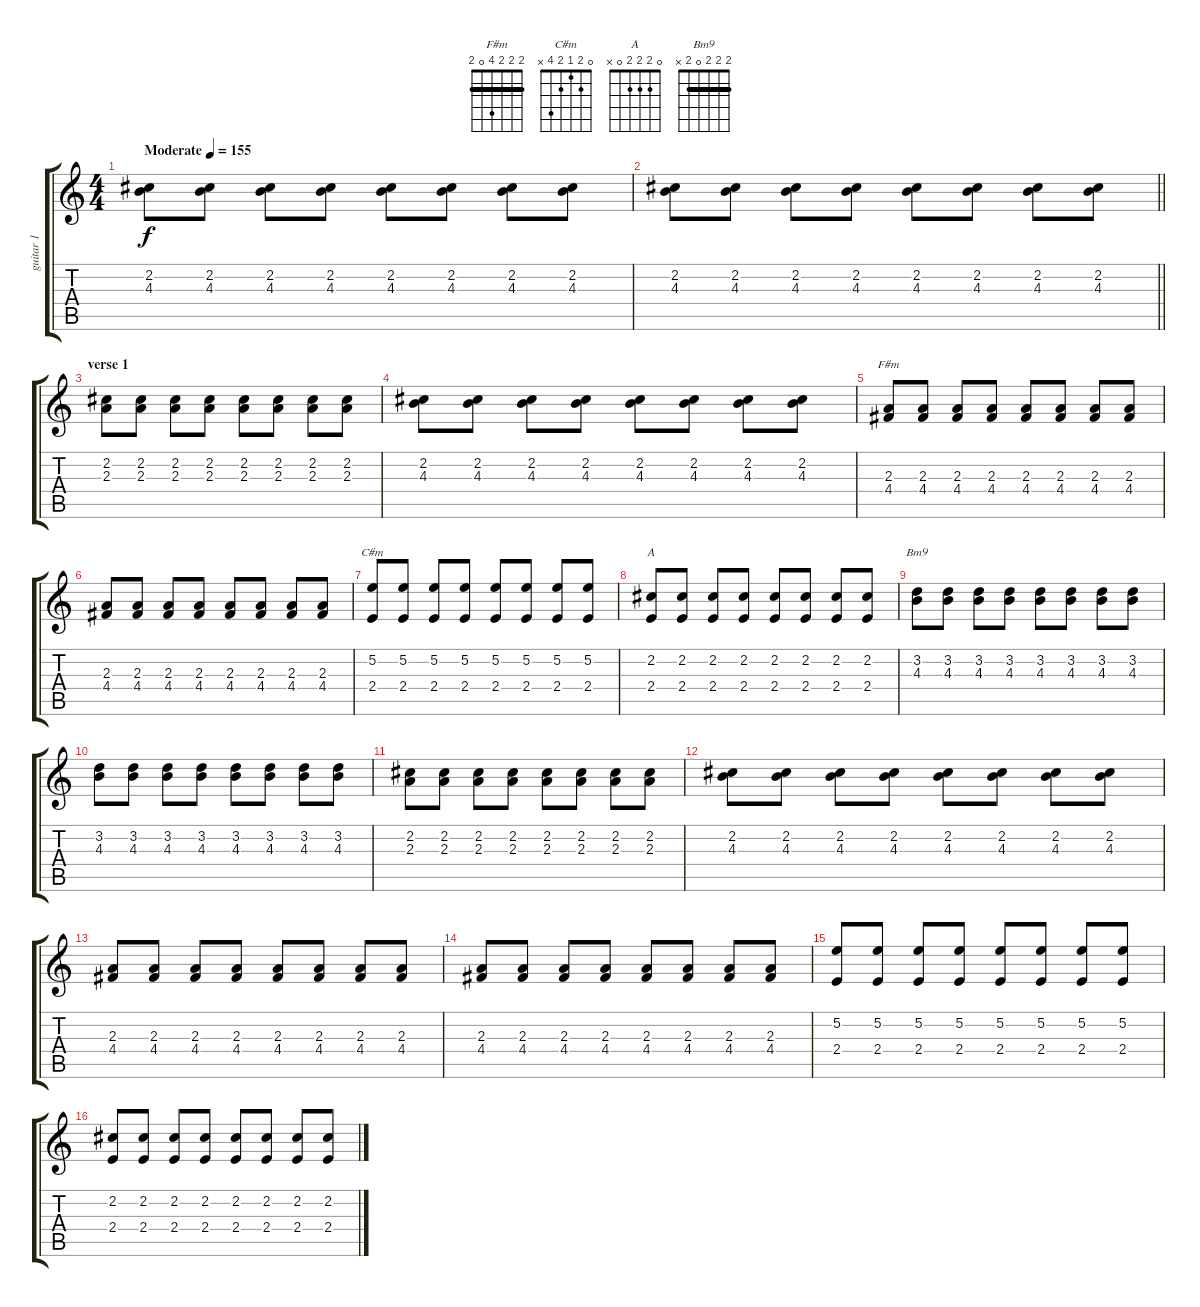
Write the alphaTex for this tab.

\track ("guitar 1" "guitar 1") {instrument electricguitarclean}
\staff {score tabs}
\tuning (E4 B3 G3 D3 A2 E2) {hide}
\chord ("F#m" 2 2 2 4 0 2) {barre 2}
\chord ("C#m" 0 2 1 2 4 x)
\chord ("A" 0 2 2 2 0 x)
\chord ("Bm9" 2 2 2 0 2 x) {barre 2}
\ts (4 4)
\tempo (155 "Moderate")
\clef g2
\ks c
(2.2 4.3).8{dy f instrument electricguitarclean} (2.2 4.3).8 (2.2 4.3).8 (2.2 4.3).8 (2.2 4.3).8 (2.2 4.3).8 (2.2 4.3).8 (2.2 4.3).8 |
\barLineRight lightlight
(2.2 4.3).8 (2.2 4.3).8 (2.2 4.3).8 (2.2 4.3).8 (2.2 4.3).8 (2.2 4.3).8 (2.2 4.3).8 (2.2 4.3).8 |
\section ("" "verse 1")
(2.2 2.3).8 (2.2 2.3).8 (2.2 2.3).8 (2.2 2.3).8 (2.2 2.3).8 (2.2 2.3).8 (2.2 2.3).8 (2.2 2.3).8 |
(2.2 4.3).8 (2.2 4.3).8 (2.2 4.3).8 (2.2 4.3).8 (2.2 4.3).8 (2.2 4.3).8 (2.2 4.3).8 (2.2 4.3).8 |
(2.3 4.4).8{ch "F#m"} (2.3 4.4).8 (2.3 4.4).8 (2.3 4.4).8 (2.3 4.4).8 (2.3 4.4).8 (2.3 4.4).8 (2.3 4.4).8 |
(2.3 4.4).8 (2.3 4.4).8 (2.3 4.4).8 (2.3 4.4).8 (2.3 4.4).8 (2.3 4.4).8 (2.3 4.4).8 (2.3 4.4).8 |
(5.2 2.4).8{ch "C#m"} (5.2 2.4).8 (5.2 2.4).8 (5.2 2.4).8 (5.2 2.4).8 (5.2 2.4).8 (5.2 2.4).8 (5.2 2.4).8 |
(2.2 2.4).8{ch "A"} (2.2 2.4).8 (2.2 2.4).8 (2.2 2.4).8 (2.2 2.4).8 (2.2 2.4).8 (2.2 2.4).8 (2.2 2.4).8 |
(3.2 4.3).8{ch "Bm9"} (3.2 4.3).8 (3.2 4.3).8 (3.2 4.3).8 (3.2 4.3).8 (3.2 4.3).8 (3.2 4.3).8 (3.2 4.3).8 |
(3.2 4.3).8 (3.2 4.3).8 (3.2 4.3).8 (3.2 4.3).8 (3.2 4.3).8 (3.2 4.3).8 (3.2 4.3).8 (3.2 4.3).8 |
(2.2 2.3).8 (2.2 2.3).8 (2.2 2.3).8 (2.2 2.3).8 (2.2 2.3).8 (2.2 2.3).8 (2.2 2.3).8 (2.2 2.3).8 |
(2.2 4.3).8 (2.2 4.3).8 (2.2 4.3).8 (2.2 4.3).8 (2.2 4.3).8 (2.2 4.3).8 (2.2 4.3).8 (2.2 4.3).8 |
(2.3 4.4).8 (2.3 4.4).8 (2.3 4.4).8 (2.3 4.4).8 (2.3 4.4).8 (2.3 4.4).8 (2.3 4.4).8 (2.3 4.4).8 |
(2.3 4.4).8 (2.3 4.4).8 (2.3 4.4).8 (2.3 4.4).8 (2.3 4.4).8 (2.3 4.4).8 (2.3 4.4).8 (2.3 4.4).8 |
(5.2 2.4).8 (5.2 2.4).8 (5.2 2.4).8 (5.2 2.4).8 (5.2 2.4).8 (5.2 2.4).8 (5.2 2.4).8 (5.2 2.4).8 |
(2.2 2.4).8 (2.2 2.4).8 (2.2 2.4).8 (2.2 2.4).8 (2.2 2.4).8 (2.2 2.4).8 (2.2 2.4).8 (2.2 2.4).8
